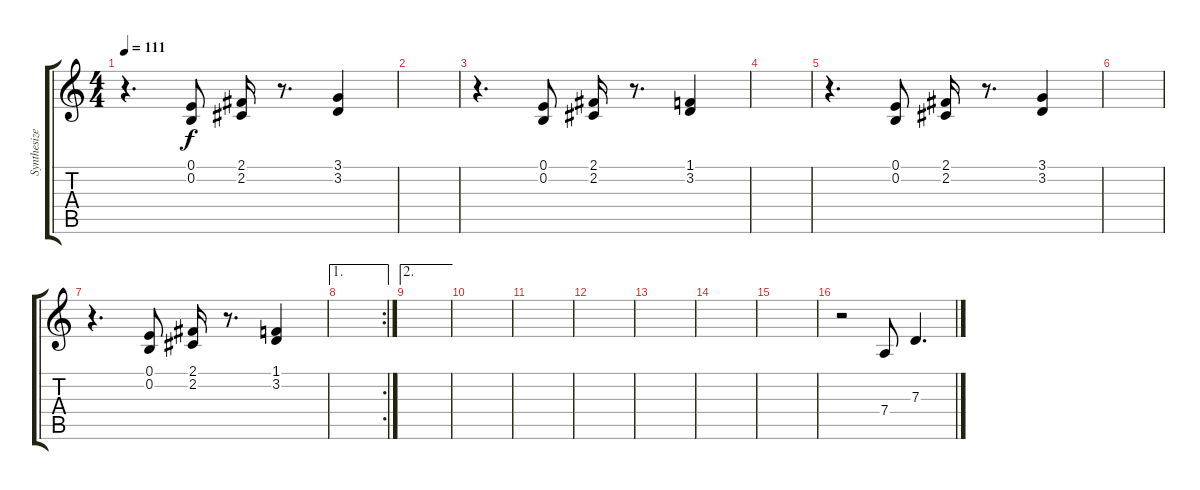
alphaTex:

\track ("Synthesizer" "Synthesize") {instrument lead3calliope}
\staff {score tabs}
\tuning (E4 B3 G3 D3 A2 E2) {hide}
\ts (4 4)
\tempo 111
\clef g2
\ks c
r.4{d dy f} (0.1 0.2).8 (2.1 2.2).16 r.8{d} (3.1 3.2).4 |
|
r.4{d} (0.1 0.2).8 (2.1 2.2).16 r.8{d} (1.1 3.2).4 |
|
r.4{d} (0.1 0.2).8 (2.1 2.2).16 r.8{d} (3.1 3.2).4 |
|
r.4{d} (0.1 0.2).8 (2.1 2.2).16 r.8{d} (1.1 3.2).4 |
\ae 1
\rc 2
|
\ae 2
|
|
|
|
|
|
|
r.2 7.4.8{instrument lead5charang} 7.3.4{d}
